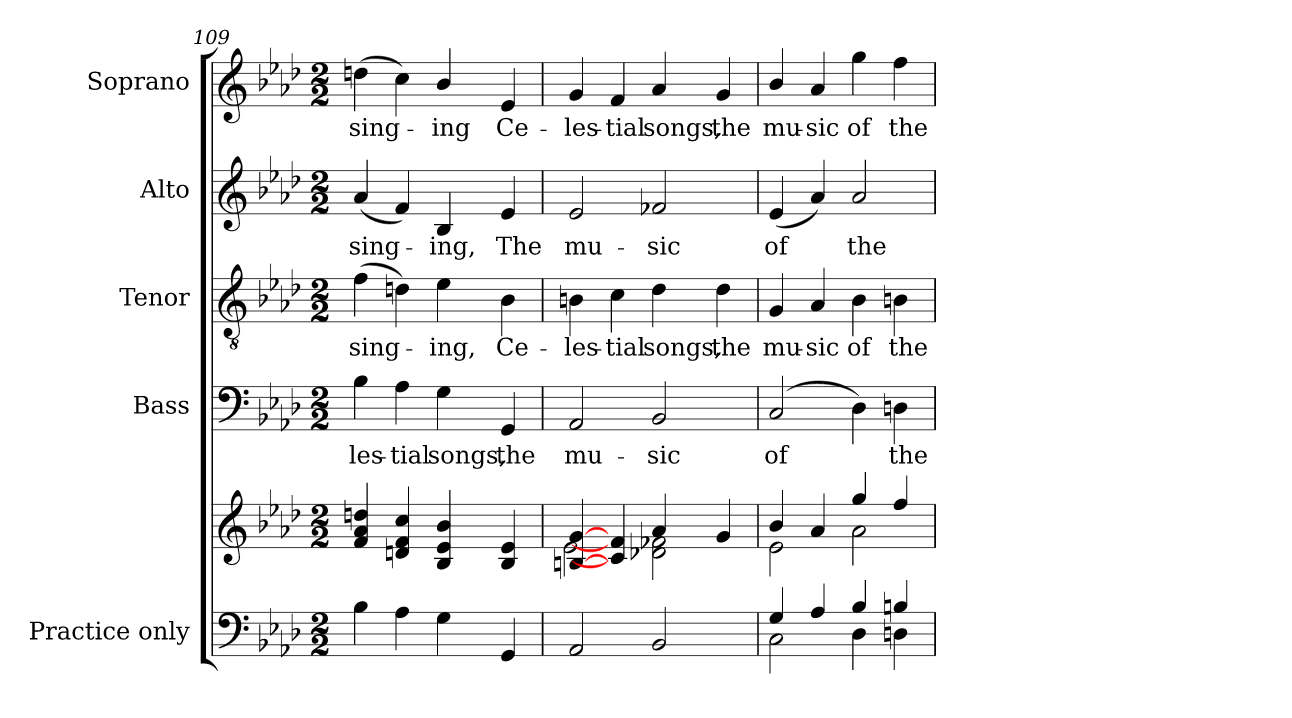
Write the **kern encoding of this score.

**kern	**kern	**kern	**text	**kern	**text	**kern	**text	**kern	**text
*part5	*part5	*part4	*part4	*part3	*part3	*part2	*part2	*part1	*part1
*staff6	*staff5	*staff4	*staff4	*staff3	*staff3	*staff2	*staff2	*staff1	*staff1
*I"Practice only	*	*I"Bass	*	*I"Tenor	*	*I"Alto	*	*I"Soprano	*
*	*	*I'B	*	*I'T	*	*I'A	*	*I'S	*
!!LO:LB:g=z
*clefF4	*clefG2	*clefF4	*	*clefGv2	*	*clefG2	*	*clefG2	*
*k[b-e-a-d-]	*k[b-e-a-d-]	*k[b-e-a-d-]	*	*k[b-e-a-d-]	*	*k[b-e-a-d-]	*	*k[b-e-a-d-]	*
*A-:	*A-:	*A-:	*	*A-:	*	*A-:	*	*A-:	*
*M2/2	*M2/2	*M2/2	*	*M2/2	*	*M2/2	*	*M2/2	*
=109	=109	=109	=109	=109	=109	=109	=109	=109	=109
*^	*^	*	*	*	*	*	*	*	*
!	!	!	!	!	!LO:LY:b	!	!LO:LY:b	!	!LO:LY:b	!	!LO:LY:b
4B-\	2ryy	4f/ 4a-/ 4ddn/	2ryy	4B-	-les-	(>4f	sing-	(<4a-	sing-	(>4ddn	sing-
!	!	!	!	!	!LO:LY:b	!	!	!	!	!	!
4A-\	.	4dn/ 4f/ 4cc/	.	4A-	-tial	4dn)	.	4f)	.	4cc)	.
!	!	!	!	!	!LO:LY:b	!	!LO:LY:b	!	!LO:LY:b	!	!LO:LY:b
4G\	2ryy	4B-/ 4e-/ 4b-/	4ryy	4G	songs,	4e-	ing,	4B-	ing,	4b-/	ing
!	!	!	!	!	!LO:LY:b	!	!LO:LY:b	!	!LO:LY:b	!	!LO:LY:b
4GG/	.	4B-/ 4e-/	4ryy	4GG	the	4B-	Ce-	4e-	The	4e-	Ce-
=110	=110	=110	=110	=110	=110	=110	=110	=110	=110	=110	=110
!	!	!	!	!	!LO:LY:b	!	!LO:LY:b	!	!LO:LY:b	!	!LO:LY:b
2AA-/	2ryy	[4Bn/ [4g/	2e-\	2AA-	mu-	4Bn	-les-	2e-	mu-	4g	-les-
!	!	!	!	!	!	!	!LO:LY:b	!	!	!	!LO:LY:b
.	.	4c/] 4f/]	.	.	.	4c	-tial	.	.	4f	-tial
!	!	!	!	!	!LO:LY:b	!	!LO:LY:b	!	!LO:LY:b	!	!LO:LY:b
2BB-/	2ryy	4a-/	2d-X\ 2f-X\	2BB-	-sic	4d-	songs,	2f-X	-sic	4a-	songs,
!	!	!	!	!	!	!	!LO:LY:b	!	!	!	!LO:LY:b
.	.	4g/	.	.	.	4d-	the	.	.	4g	the
=111	=111	=111	=111	=111	=111	=111	=111	=111	=111	=111	=111
!	!	!	!	!	!LO:LY:b	!	!LO:LY:b	!	!LO:LY:b	!	!LO:LY:b
4G/	2C\	4b-/	2e-\	(<2C	of	4G	mu-	(<4e-	of	4b-/	mu-
!	!	!	!	!	!	!	!LO:LY:b	!	!	!	!LO:LY:b
4A-/	.	4a-/	.	.	.	4A-	-sic	4a-)	.	4a-	-sic
!	!	!	!	!	!	!	!LO:LY:b	!	!LO:LY:b	!	!LO:LY:b
4B-/	4D-\	4gg/	2a-\	4D-)	.	4B-	of	2a-	the	4gg	of
!	!	!	!	!	!LO:LY:b	!	!LO:LY:b	!	!	!	!LO:LY:b
4Bn/	4Dn\	4ff/	.	4Dn	the	4Bn	the	.	.	4ff	the
*v	*v	*	*	*	*	*	*	*	*	*	*
*	*v	*v	*	*	*	*	*	*	*	*
=	=	=	=	=	=	=	=	=	=
*-	*-	*-	*-	*-	*-	*-	*-	*-	*-
